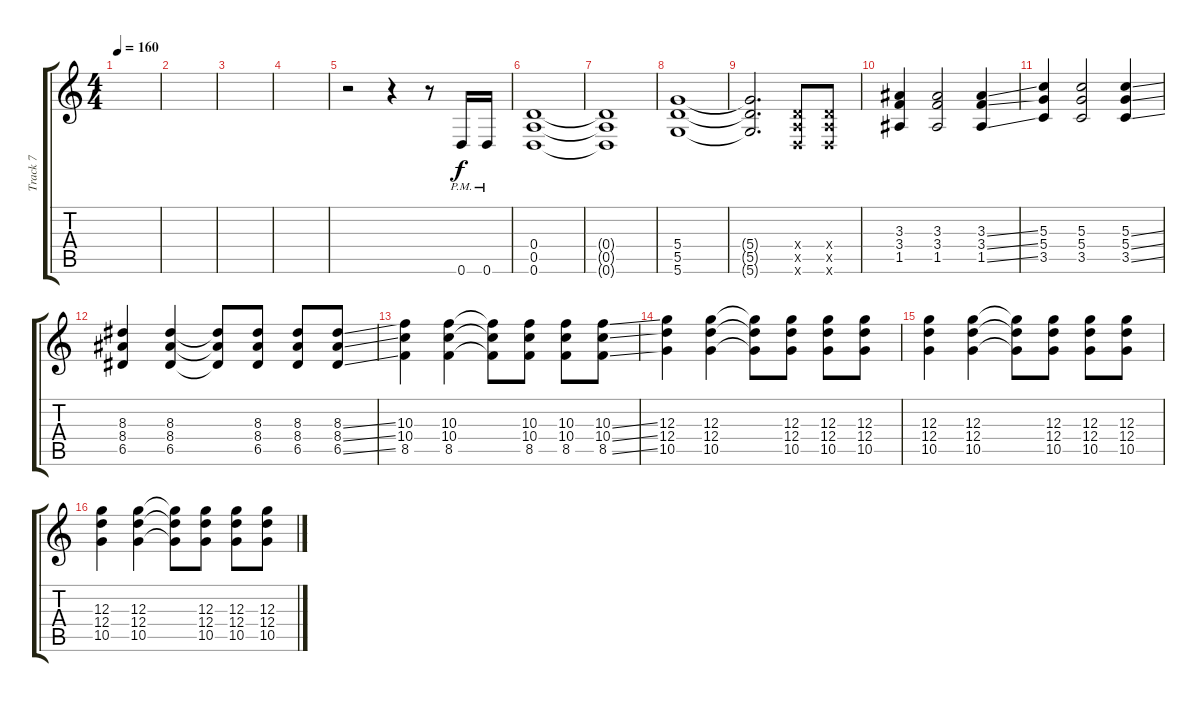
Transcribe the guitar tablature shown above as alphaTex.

\track ("Track 7" "Track 7") {instrument distortionguitar}
\staff {score tabs}
\tuning (E4 B3 G3 D3 A2 D2) {hide}
\ts (4 4)
\tempo 160
\clef g2
\ks c
|
|
|
|
r.2 r.4 r.8 0.6{pm}.16 0.6{pm}.16 |
(0.4 0.5 0.6).1 |
(0.4{t} 0.5{t} 0.6{t}).1 |
(5.4 5.5 5.6).1 |
(5.4{t} 5.5{t} 5.6{t}).2{d} (0.4{x} 0.5{x} 0.6{x}).8 (0.4{x} 0.5{x} 0.6{x}).8 |
(3.3 3.4 1.5).4 (3.3 3.4 1.5).2 (3.3{ss} 3.4{ss} 1.5{ss}).4 |
(5.3 5.4 3.5).4 (5.3 5.4 3.5).2 (5.3{ss} 5.4{ss} 3.5{ss}).4 |
(8.3 8.4 6.5).4 (8.3 8.4 6.5).4 (8.3{t} 8.4{t} 6.5{t}).8 (8.3 8.4 6.5).8 (8.3 8.4 6.5).8 (8.3{ss} 8.4{ss} 6.5{ss}).8 |
(10.3 10.4 8.5).4 (10.3 10.4 8.5).4 (10.3{t} 10.4{t} 8.5{t}).8 (10.3 10.4 8.5).8 (10.3 10.4 8.5).8 (10.3{ss} 10.4{ss} 8.5{ss}).8 |
(12.3 12.4 10.5).4 (12.3 12.4 10.5).4 (12.3{t} 12.4{t} 10.5{t}).8 (12.3 12.4 10.5).8 (12.3 12.4 10.5).8 (12.3 12.4 10.5).8 |
(12.3 12.4 10.5).4 (12.3 12.4 10.5).4 (12.3{t} 12.4{t} 10.5{t}).8 (12.3 12.4 10.5).8 (12.3 12.4 10.5).8 (12.3 12.4 10.5).8 |
(12.3 12.4 10.5).4 (12.3 12.4 10.5).4 (12.3{t} 12.4{t} 10.5{t}).8 (12.3 12.4 10.5).8 (12.3 12.4 10.5).8 (12.3 12.4 10.5).8
